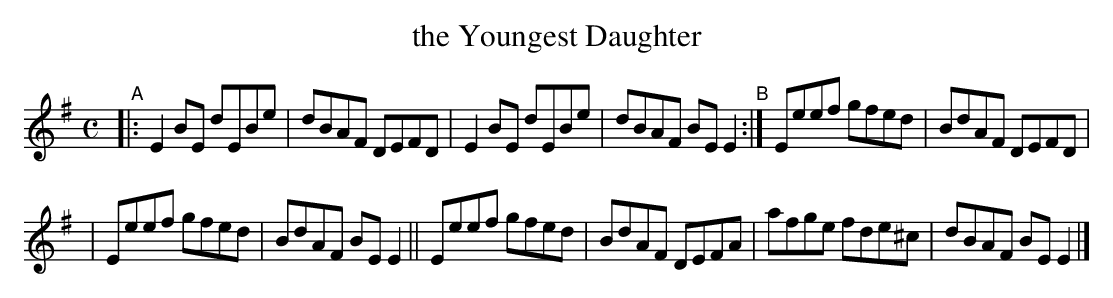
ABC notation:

X:1
T: the Youngest Daughter
M: C
L: 1/8
K: Em
"^A"\
|: E2BE dEBe | dBAF DEFD | E2BE dEBe | dBAF BEE2 "^B":| Eeef gfed | BdAF DEFD |
| Eeef gfed | BdAF BEE2 || Eeef gfed | BdAF DEFA | afge fde^c | dBAF BEE2 |]
